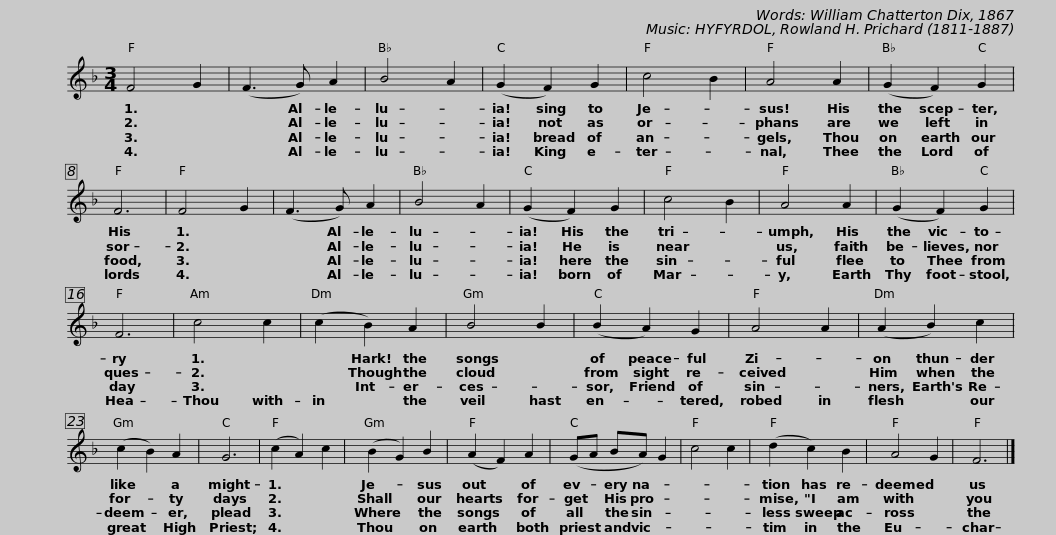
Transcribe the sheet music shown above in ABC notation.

X:1
L:1/8
M:3/4
I:linebreak $
K:F
V:1 treble
V:1
 F4 G2 | (F3 G) A2 | B4 A2 | (G2 F2) G2 | c4 B2 | %5
 A4 A2 | (G2 F2) G2 | F6 | F4 G2 | (F3 G) A2 | %10
 B4 A2 |$ (G2 F2) G2 | c4 B2 | A4 A2 | (G2 F2) G2 | %15
 F6 | c4 c2 | (c2 B2) A2 | B4 B2 |$ (B2 A2) G2 | %20
 A4 A2 | (A2 B2) c2 | (c2 B2) A2 | G6 | (c2 A2) c2 | %25
 (B2 G2) B2 |$ (A2 F2) A2 | (GA BA) G2 | c4 c2 | (d2 c2) B2 | %30
 A4 G2 | F6 |] %32
